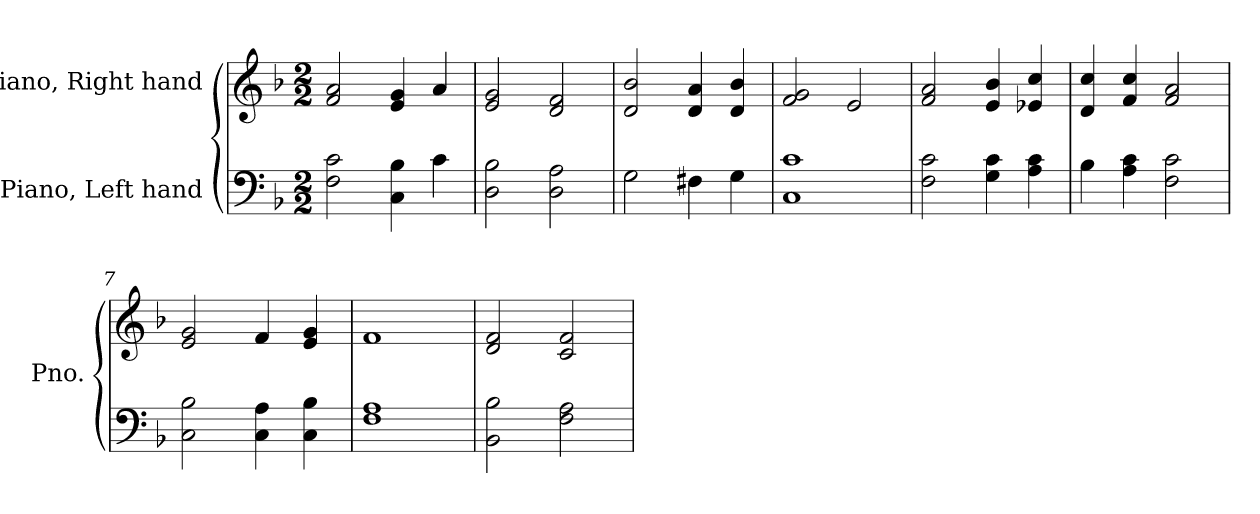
**kern	**kern
*part2	*part1
*staff2	*staff1
*I"Piano, Left hand	*I"Piano, Right hand
*I'Pno.	*I'Pno.
*clefF4	*clefG2
*k[b-]	*k[b-]
*M2/2	*M2/2
*MM120	*MM120
=1	=1
2F\ 2c\	2f/ 2a/
4C\ 4B-\	4e/ 4g/
4c\	4a/
=2	=2
2D\ 2B-\	2e/ 2g/
2D\ 2A\	2d/ 2f/
=3	=3
2G\	2d/ 2b-/
4F#X\	4d/ 4a/
4G\	4d/ 4b-/
=4	=4
1C 1c	2f/ 2g/
.	2e/
=5	=5
2F\ 2c\	2f/ 2a/
4G\ 4c\	4e/ 4b-/
4A\ 4c\	4e-X/ 4cc/
=6	=6
4B-\	4d/ 4cc/
4A\ 4c\	4f/ 4cc/
2F\ 2c\	2f/ 2a/
=7	=7
2C\ 2B-\	2e/ 2g/
4C\ 4A\	4f/
4C\ 4B-\	4e/ 4g/
=8	=8
1F 1A	1f
=9	=9
2BB-\ 2B-\	2d/ 2f/
2F\ 2A\	2c/ 2f/
=	=
*-	*-
